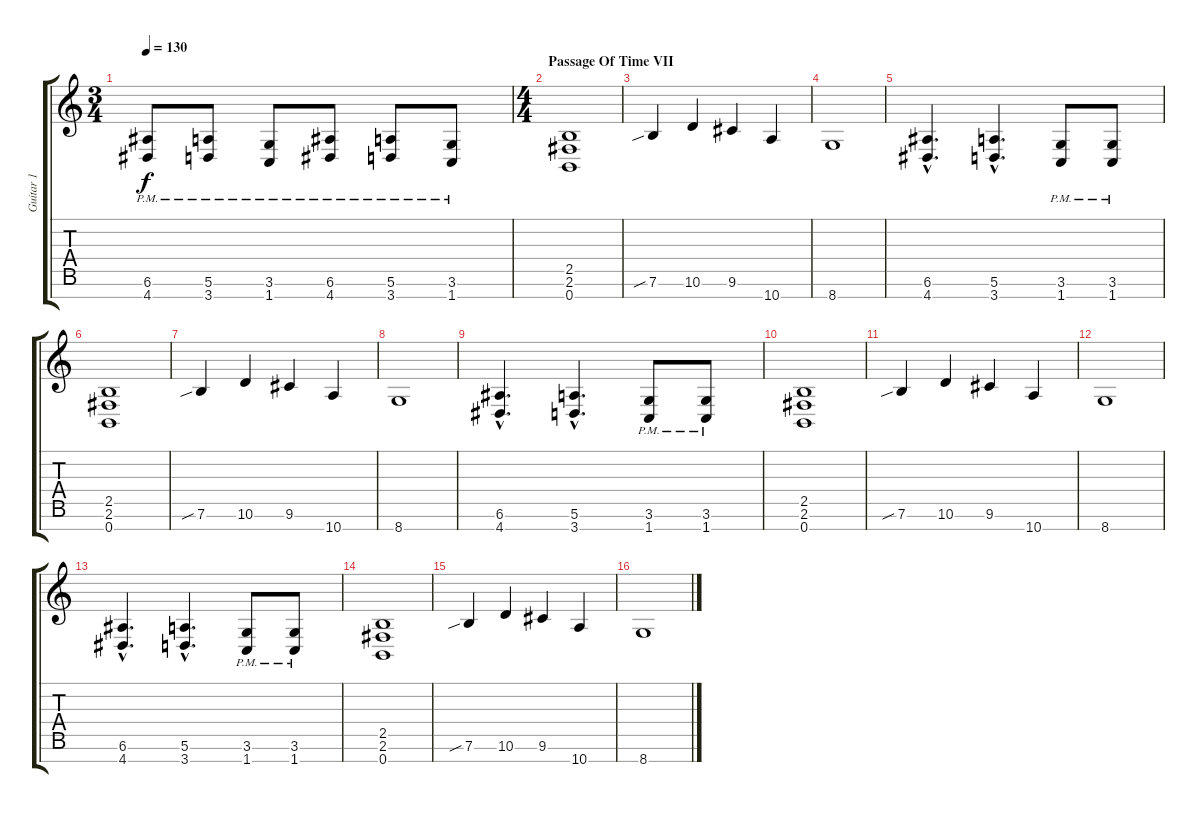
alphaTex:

\track ("Guitar 1" "Guitar 1") {instrument distortionguitar}
\staff {score tabs}
\tuning (E4 B3 G3 D3 A2 E2 B1) {hide}
\ts (3 4)
\tempo 130
\clef g2
\ks c
(6.6{pm} 4.7{pm}).8{dy f} (5.6{pm} 3.7{pm}).8 (3.6{pm} 1.7{pm}).8 (6.6{pm} 4.7{pm}).8 (5.6{pm} 3.7{pm}).8 (3.6{pm} 1.7{pm}).8 |
\ts (4 4)
\section ("" "Passage Of Time VII")
(2.5 2.6 0.7).1 |
7.6{sib}.4 10.6.4 9.6.4 10.7.4 |
8.7.1 |
(6.6{hac} 4.7{hac}).4{d} (5.6{hac} 3.7{hac}).4{d} (3.6{pm} 1.7{pm}).8 (3.6{pm} 1.7{pm}).8 |
(2.5 2.6 0.7).1 |
7.6{sib}.4 10.6.4 9.6.4 10.7.4 |
8.7.1 |
(6.6{hac} 4.7{hac}).4{d} (5.6{hac} 3.7{hac}).4{d} (3.6{pm} 1.7{pm}).8 (3.6{pm} 1.7{pm}).8 |
(2.5 2.6 0.7).1 |
7.6{sib}.4 10.6.4 9.6.4 10.7.4 |
8.7.1 |
(6.6{hac} 4.7{hac}).4{d} (5.6{hac} 3.7{hac}).4{d} (3.6{pm} 1.7{pm}).8 (3.6{pm} 1.7{pm}).8 |
(2.5 2.6 0.7).1 |
7.6{sib}.4 10.6.4 9.6.4 10.7.4 |
8.7.1
